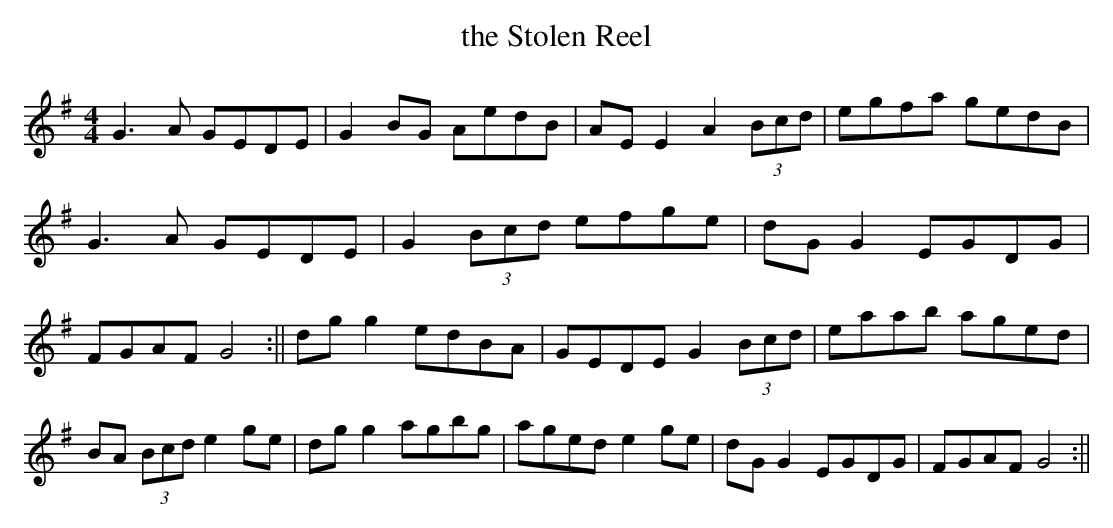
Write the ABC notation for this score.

X:1
T:the Stolen Reel
M:4/4
L:1/8
K:G
G3A GEDE|G2BG AedB|AEE2 A2(3Bcd|egfa gedB|\
G3A GEDE|G2(3Bcd efge|dGG2 EGDG|FGAF G4:||\
dgg2 edBA|GEDE G2(3Bcd|eaab aged|BA (3Bcd e2ge|\
dgg2 agbg|aged e2ge|dGG2 EGDG|FGAF G4:||
